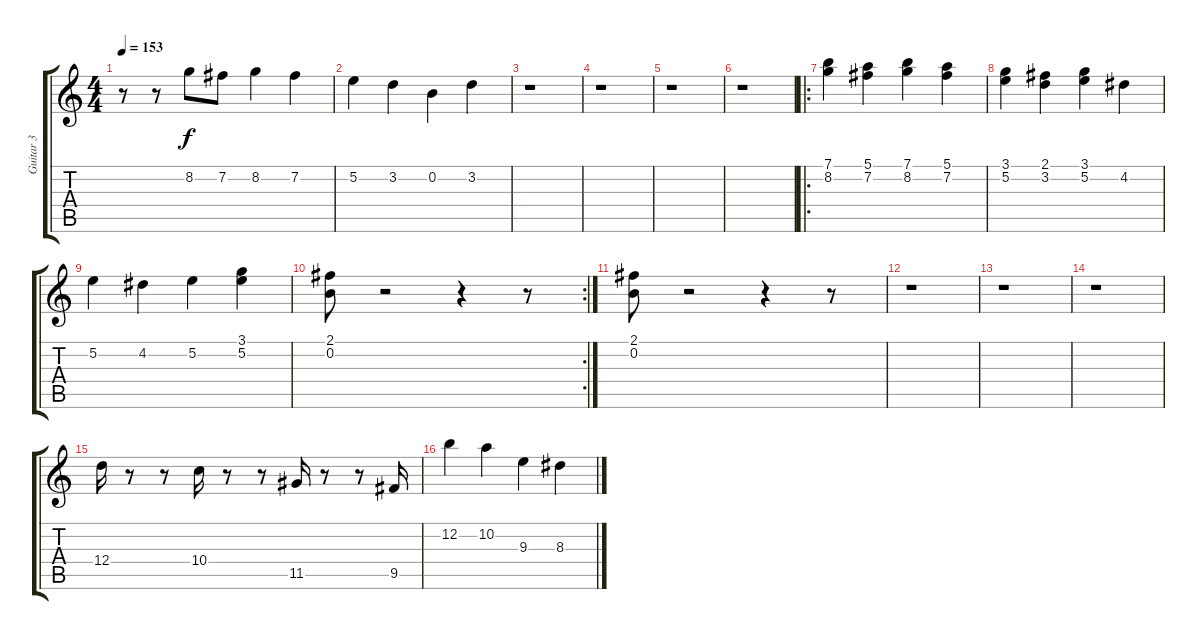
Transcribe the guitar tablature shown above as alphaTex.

\track ("Guitar 3" "Guitar 3") {instrument overdrivenguitar}
\staff {score tabs}
\tuning (E4 B3 G3 D3 A2 E2) {hide}
\ts (4 4)
\tempo 153
\clef g2
\ks c
r.8{dy f} r.8 8.2.8 7.2.8 8.2.4 7.2.4 |
5.2.4 3.2.4 0.2.4 3.2.4 |
r.1 |
r.1 |
r.1 |
r.1 |
\ro
(7.1 8.2).4 (5.1 7.2).4 (7.1 8.2).4 (5.1 7.2).4 |
(3.1 5.2).4 (2.1 3.2).4 (3.1 5.2).4 4.2.4 |
5.2.4 4.2.4 5.2.4 (3.1 5.2).4 |
\rc 2
(2.1 0.2).8 r.2 r.4 r.8 |
(2.1 0.2).8 r.2 r.4 r.8 |
r.1 |
r.1 |
r.1 |
12.4.16 r.8 r.8 10.4.16 r.8 r.8 11.5.16 r.8 r.8 9.5.16 |
12.2.4 10.2.4 9.3.4 8.3.4
